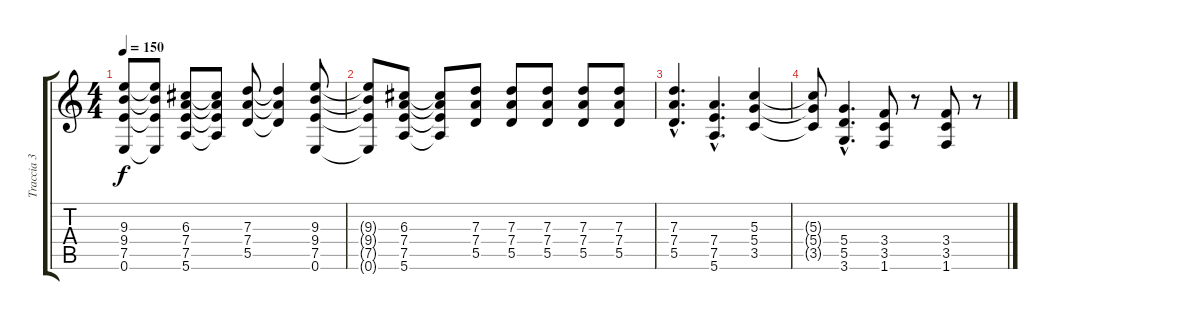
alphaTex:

\track ("Traccia 3" "Traccia 3") {instrument overdrivenguitar}
\staff {score tabs}
\tuning (E4 B3 G3 D3 A2 E2) {hide}
\ts (4 4)
\tempo 150
\clef g2
\ks c
(9.3 9.4 7.5 0.6).8{dy f} (9.3{t} 9.4{t} 7.5{t} 0.6{t}).8 (6.3 7.4 7.5 5.6).8 (6.3{t} 7.4{t} 7.5{t} 5.6{t}).8 (7.3 7.4 5.5).8 (7.3{t} 7.4{t} 5.5{t}).4 (9.3 9.4 7.5 0.6).8 |
(9.3{t} 9.4{t} 7.5{t} 0.6{t}).8 (6.3 7.4 7.5 5.6).8 (6.3{t} 7.4{t} 7.5{t} 5.6{t}).8 (7.3 7.4 5.5).8 (7.3 7.4 5.5).8 (7.3 7.4 5.5).8 (7.3 7.4 5.5).8 (7.3 7.4 5.5).8 |
(7.3{hac} 7.4{hac} 5.5{hac}).4{d} (7.4{hac} 7.5{hac} 5.6{hac}).4{d} (5.3 5.4 3.5).4 |
(5.3{t} 5.4{t} 3.5{t}).8 (5.4{hac} 5.5{hac} 3.6{hac}).4{d} (3.4 3.5 1.6).8 r.8 (3.4 3.5 1.6).8 r.8
